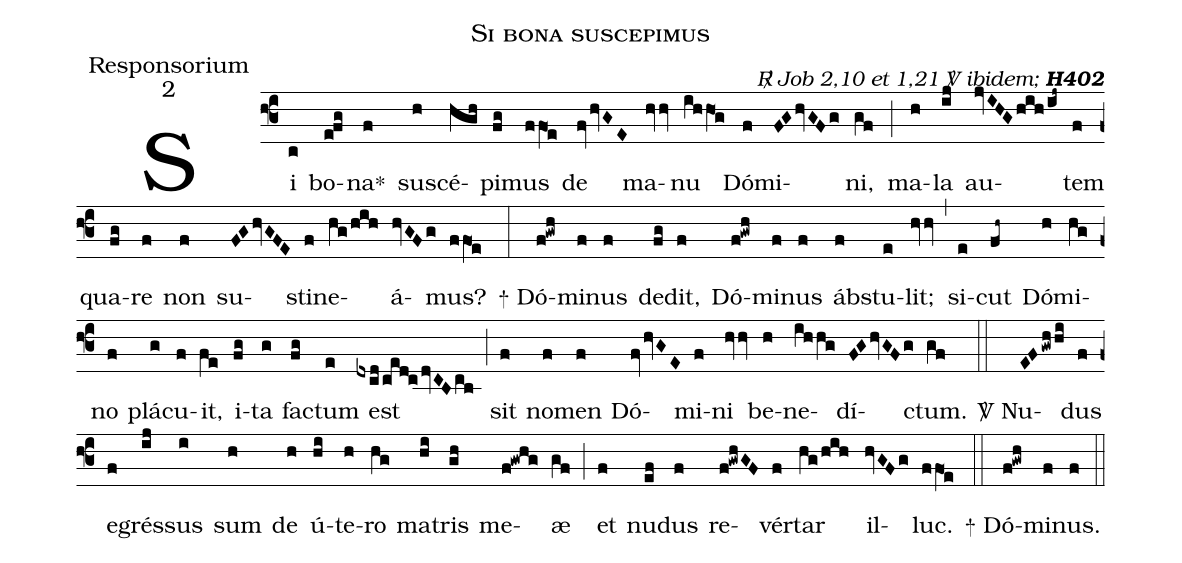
name:Si bona suscepimus;
office-part:Responsorium;
mode:2;
commentary:{\itshape\mdseries \Rbar\  Job 2,10 et 1,21  \Vbar\  ibidem;\/} {\bfseries H402};
%%
(f3) Si(c) bo(efg)na<sp>*</sp>(f) sus(h)cé(hgh)pi(fg)mus(ffO1e) de(fvhvGE) ma(hvv)nu(ihhO1g) Dó(f)mi(FGhvGFg)ni,(gf) (;)
ma(h)la(ij) au(jvIHGhih/ij~)tem(f) qua(fg)re(f) non(f) su(FGhvGFE)stin(f)e(hg/hih)á(hvGFg)mus?(ffO1e) (:)
<sp>+</sp> Dó(f!gwh)mi(f)nus(f) de(fg)dit,(f) Dó(f!gwh)mi(f)nus(f) áb(f)stu(e)lit;(hvv) (,)
si(e)cut(fh~) Dó(h)mi(hg)no(f) plá(g)cu(f)it,(fe) i(fg)ta(g) fa(fg)ctum(e) est(dxcd/ced@cdvCBcb) (;)
sit(f) no(f)men(f) Dó(fvhvGE)mi(f)ni(hvv) be(h)ne(ihhg)dí(FGhvGFg)ctum.(gf) (::)
<sp>V/</sp> Nu(EFgwhhi)dus(f) e(f)grés(ij)sus(i) sum(h) de(h) ú(hi)te(h)ro(hg) ma(hi)tris(gh) me(f!gwhg)æ(gf) (;)
et(f) nu(ef)dus(f) re(f!gwhGF)vér(f)tar(hg/hih) il(hvGFg)luc.(ffO1e) (::)
<sp>+</sp> Dó(f!gwh)mi(f)nus.(f) (::)
